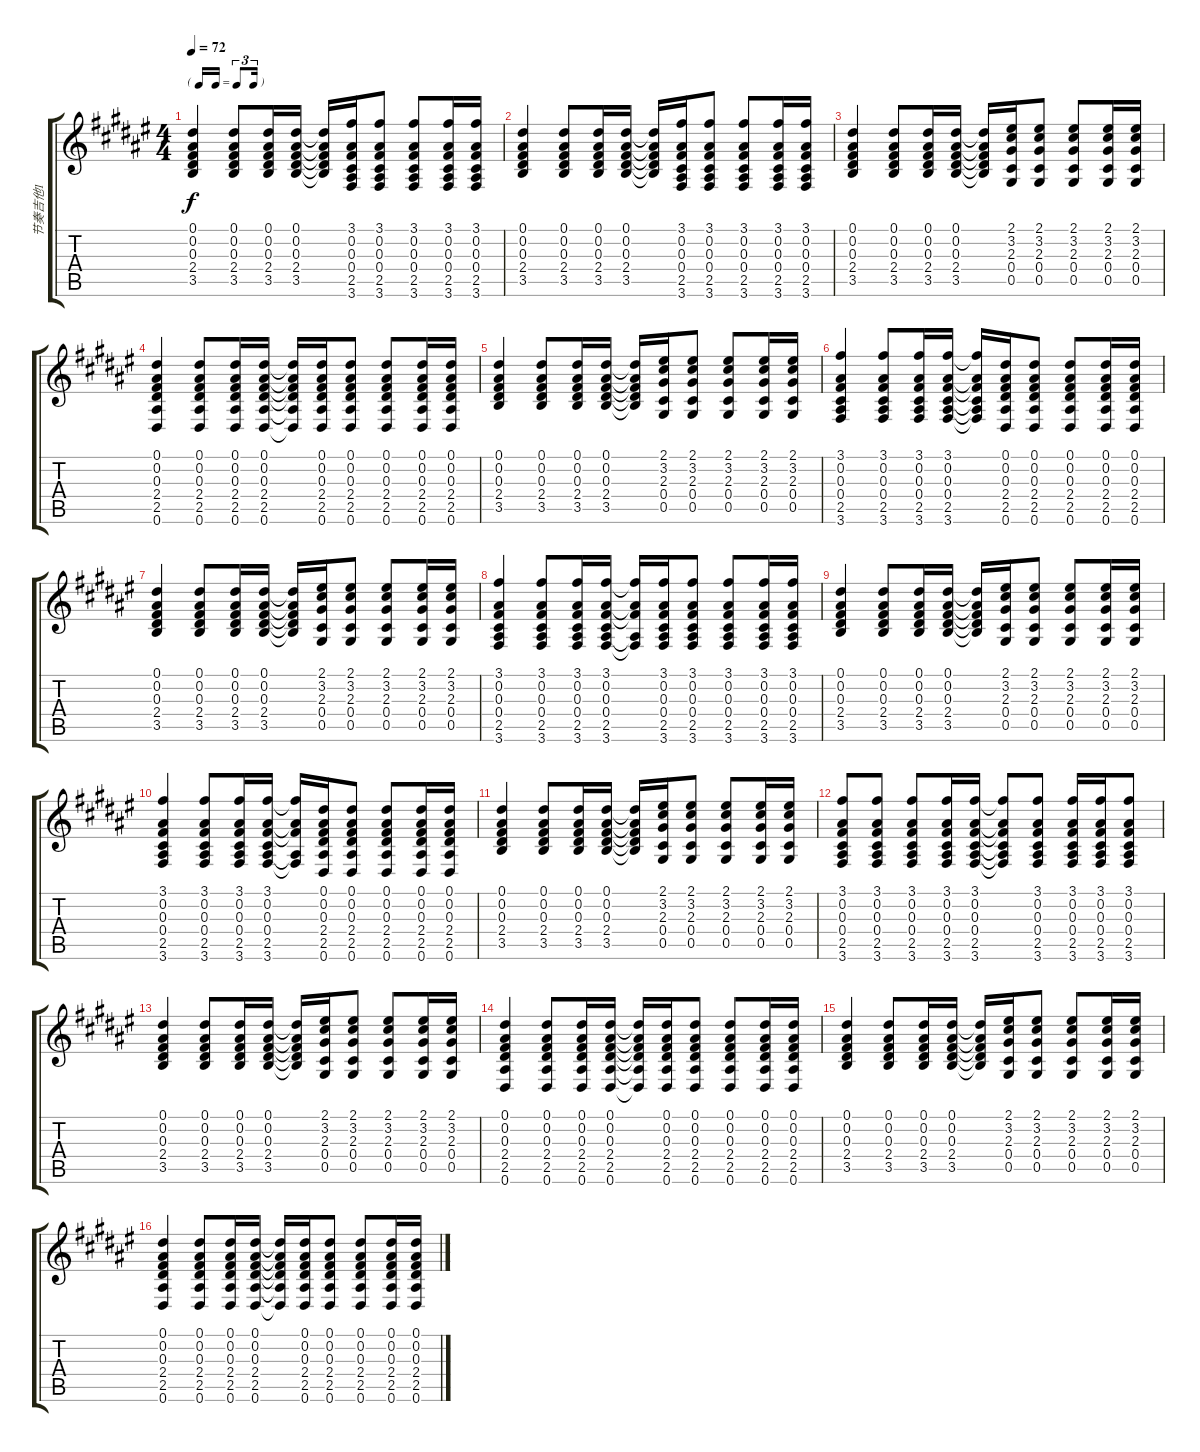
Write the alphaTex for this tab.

\track ("节奏吉他1" "节奏吉他1") {instrument acousticguitarnylon}
\staff {score tabs}
\tuning (Eb4 Bb3 Gb3 Db3 Ab2 Eb2) {hide}
\ts (4 4)
\tf triplet16th
\tempo 72
\clef g2
\ks f#
(0.1 0.2 0.3 2.4 3.5).4{dy f} (0.1 0.2 0.3 2.4 3.5).8 (0.1 0.2 0.3 2.4 3.5).16 (0.1 0.2 0.3 2.4 3.5).16 (0.1{t} 0.2{t} 0.3{t} 2.4{t} 3.5{t}).16 (3.1 0.2 0.3 0.4 2.5 3.6).16 (3.1 0.2 0.3 0.4 2.5 3.6).8 (3.1 0.2 0.3 0.4 2.5 3.6).8 (3.1 0.2 0.3 0.4 2.5 3.6).16 (3.1 0.2 0.3 0.4 2.5 3.6).16 |
(0.1 0.2 0.3 2.4 3.5).4 (0.1 0.2 0.3 2.4 3.5).8 (0.1 0.2 0.3 2.4 3.5).16 (0.1 0.2 0.3 2.4 3.5).16 (0.1{t} 0.2{t} 0.3{t} 2.4{t} 3.5{t}).16 (3.1 0.2 0.3 0.4 2.5 3.6).16 (3.1 0.2 0.3 0.4 2.5 3.6).8 (3.1 0.2 0.3 0.4 2.5 3.6).8 (3.1 0.2 0.3 0.4 2.5 3.6).16 (3.1 0.2 0.3 0.4 2.5 3.6).16 |
(0.1 0.2 0.3 2.4 3.5).4 (0.1 0.2 0.3 2.4 3.5).8 (0.1 0.2 0.3 2.4 3.5).16 (0.1 0.2 0.3 2.4 3.5).16 (0.1{t} 0.2{t} 0.3{t} 2.4{t} 3.5{t}).16 (2.1 3.2 2.3 0.4 0.5).16 (2.1 3.2 2.3 0.4 0.5).8 (2.1 3.2 2.3 0.4 0.5).8 (2.1 3.2 2.3 0.4 0.5).16 (2.1 3.2 2.3 0.4 0.5).16 |
(0.1 0.2 0.3 2.4 2.5 0.6).4 (0.1 0.2 0.3 2.4 2.5 0.6).8 (0.1 0.2 0.3 2.4 2.5 0.6).16 (0.1 0.2 0.3 2.4 2.5 0.6).16 (0.1{t} 0.2{t} 0.3{t} 2.4{t} 2.5{t} 0.6{t}).16 (0.1 0.2 0.3 2.4 2.5 0.6).16 (0.1 0.2 0.3 2.4 2.5 0.6).8 (0.1 0.2 0.3 2.4 2.5 0.6).8 (0.1 0.2 0.3 2.4 2.5 0.6).16 (0.1 0.2 0.3 2.4 2.5 0.6).16 |
(0.1 0.2 0.3 2.4 3.5).4 (0.1 0.2 0.3 2.4 3.5).8 (0.1 0.2 0.3 2.4 3.5).16 (0.1 0.2 0.3 2.4 3.5).16 (0.1{t} 0.2{t} 0.3{t} 2.4{t} 3.5{t}).16 (2.1 3.2 2.3 0.4 0.5).16 (2.1 3.2 2.3 0.4 0.5).8 (2.1 3.2 2.3 0.4 0.5).8 (2.1 3.2 2.3 0.4 0.5).16 (2.1 3.2 2.3 0.4 0.5).16 |
(3.1 0.2 0.3 0.4 2.5 3.6).4 (3.1 0.2 0.3 0.4 2.5 3.6).8 (3.1 0.2 0.3 0.4 2.5 3.6).16 (3.1 0.2 0.3 0.4 2.5 3.6).16 (3.1{t} 0.2{t} 0.3{t} 0.4{t} 2.5{t} 3.6{t}).16 (0.1 0.2 0.3 2.4 2.5 0.6).16 (0.1 0.2 0.3 2.4 2.5 0.6).8 (0.1 0.2 0.3 2.4 2.5 0.6).8 (0.1 0.2 0.3 2.4 2.5 0.6).16 (0.1 0.2 0.3 2.4 2.5 0.6).16 |
(0.1 0.2 0.3 2.4 3.5).4 (0.1 0.2 0.3 2.4 3.5).8 (0.1 0.2 0.3 2.4 3.5).16 (0.1 0.2 0.3 2.4 3.5).16 (0.1{t} 0.2{t} 0.3{t} 2.4{t} 3.5{t}).16 (2.1 3.2 2.3 0.4 0.5).16 (2.1 3.2 2.3 0.4 0.5).8 (2.1 3.2 2.3 0.4 0.5).8 (2.1 3.2 2.3 0.4 0.5).16 (2.1 3.2 2.3 0.4 0.5).16 |
(3.1 0.2 0.3 0.4 2.5 3.6).4 (3.1 0.2 0.3 0.4 2.5 3.6).8 (3.1 0.2 0.3 0.4 2.5 3.6).16 (3.1 0.2 0.3 0.4 2.5 3.6).16 (3.1{t} 0.2{t} 0.3{t} 2.5{t} 3.6{t}).16 (3.1 0.2 0.3 0.4 2.5 3.6).16 (3.1 0.2 0.3 0.4 2.5 3.6).8 (3.1 0.2 0.3 0.4 2.5 3.6).8 (3.1 0.2 0.3 0.4 2.5 3.6).16 (3.1 0.2 0.3 0.4 2.5 3.6).16 |
(0.1 0.2 0.3 2.4 3.5).4 (0.1 0.2 0.3 2.4 3.5).8 (0.1 0.2 0.3 2.4 3.5).16 (0.1 0.2 0.3 2.4 3.5).16 (0.1{t} 0.2{t} 0.3{t} 2.4{t} 3.5{t}).16 (2.1 3.2 2.3 0.4 0.5).16 (2.1 3.2 2.3 0.4 0.5).8 (2.1 3.2 2.3 0.4 0.5).8 (2.1 3.2 2.3 0.4 0.5).16 (2.1 3.2 2.3 0.4 0.5).16 |
(3.1 0.2 0.3 0.4 2.5 3.6).4 (3.1 0.2 0.3 0.4 2.5 3.6).8 (3.1 0.2 0.3 0.4 2.5 3.6).16 (3.1 0.2 0.3 0.4 2.5 3.6).16 (3.1{t} 0.2{t} 0.3{t} 2.5{t} 3.6{t}).16 (0.1 0.2 0.3 2.4 2.5 0.6).16 (0.1 0.2 0.3 2.4 2.5 0.6).8 (0.1 0.2 0.3 2.4 2.5 0.6).8 (0.1 0.2 0.3 2.4 2.5 0.6).16 (0.1 0.2 0.3 2.4 2.5 0.6).16 |
(0.1 0.2 0.3 2.4 3.5).4 (0.1 0.2 0.3 2.4 3.5).8 (0.1 0.2 0.3 2.4 3.5).16 (0.1 0.2 0.3 2.4 3.5).16 (0.1{t} 0.2{t} 0.3{t} 2.4{t} 3.5{t}).16 (2.1 3.2 2.3 0.4 0.5).16 (2.1 3.2 2.3 0.4 0.5).8 (2.1 3.2 2.3 0.4 0.5).8 (2.1 3.2 2.3 0.4 0.5).16 (2.1 3.2 2.3 0.4 0.5).16 |
(3.1 0.2 0.3 0.4 2.5 3.6).8 (3.1 0.2 0.3 0.4 2.5 3.6).8 (3.1 0.2 0.3 0.4 2.5 3.6).8 (3.1 0.2 0.3 0.4 2.5 3.6).16 (3.1 0.2 0.3 0.4 2.5 3.6).16 (3.1{t} 0.2{t} 0.3{t} 0.4{t} 2.5{t} 3.6{t}).8 (3.1 0.2 0.3 0.4 2.5 3.6).8 (3.1 0.2 0.3 0.4 2.5 3.6).16 (3.1 0.2 0.3 0.4 2.5 3.6).16 (3.1 0.2 0.3 0.4 2.5 3.6).8 |
(0.1 0.2 0.3 2.4 3.5).4 (0.1 0.2 0.3 2.4 3.5).8 (0.1 0.2 0.3 2.4 3.5).16 (0.1 0.2 0.3 2.4 3.5).16 (0.1{t} 0.2{t} 0.3{t} 2.4{t} 3.5{t}).16 (2.1 3.2 2.3 0.4 0.5).16 (2.1 3.2 2.3 0.4 0.5).8 (2.1 3.2 2.3 0.4 0.5).8 (2.1 3.2 2.3 0.4 0.5).16 (2.1 3.2 2.3 0.4 0.5).16 |
(0.1 0.2 0.3 2.4 2.5 0.6).4 (0.1 0.2 0.3 2.4 2.5 0.6).8 (0.1 0.2 0.3 2.4 2.5 0.6).16 (0.1 0.2 0.3 2.4 2.5 0.6).16 (0.1{t} 0.2{t} 0.3{t} 2.4{t} 2.5{t} 0.6{t}).16 (0.1 0.2 0.3 2.4 2.5 0.6).16 (0.1 0.2 0.3 2.4 2.5 0.6).8 (0.1 0.2 0.3 2.4 2.5 0.6).8 (0.1 0.2 0.3 2.4 2.5 0.6).16 (0.1 0.2 0.3 2.4 2.5 0.6).16 |
(0.1 0.2 0.3 2.4 3.5).4 (0.1 0.2 0.3 2.4 3.5).8 (0.1 0.2 0.3 2.4 3.5).16 (0.1 0.2 0.3 2.4 3.5).16 (0.1{t} 0.2{t} 0.3{t} 2.4{t} 3.5{t}).16 (2.1 3.2 2.3 0.4 0.5).16 (2.1 3.2 2.3 0.4 0.5).8 (2.1 3.2 2.3 0.4 0.5).8 (2.1 3.2 2.3 0.4 0.5).16 (2.1 3.2 2.3 0.4 0.5).16 |
(0.1 0.2 0.3 2.4 2.5 0.6).4 (0.1 0.2 0.3 2.4 2.5 0.6).8 (0.1 0.2 0.3 2.4 2.5 0.6).16 (0.1 0.2 0.3 2.4 2.5 0.6).16 (0.1{t} 0.2{t} 0.3{t} 2.4{t} 2.5{t} 0.6{t}).16 (0.1 0.2 0.3 2.4 2.5 0.6).16 (0.1 0.2 0.3 2.4 2.5 0.6).8 (0.1 0.2 0.3 2.4 2.5 0.6).8 (0.1 0.2 0.3 2.4 2.5 0.6).16 (0.1 0.2 0.3 2.4 2.5 0.6).16
